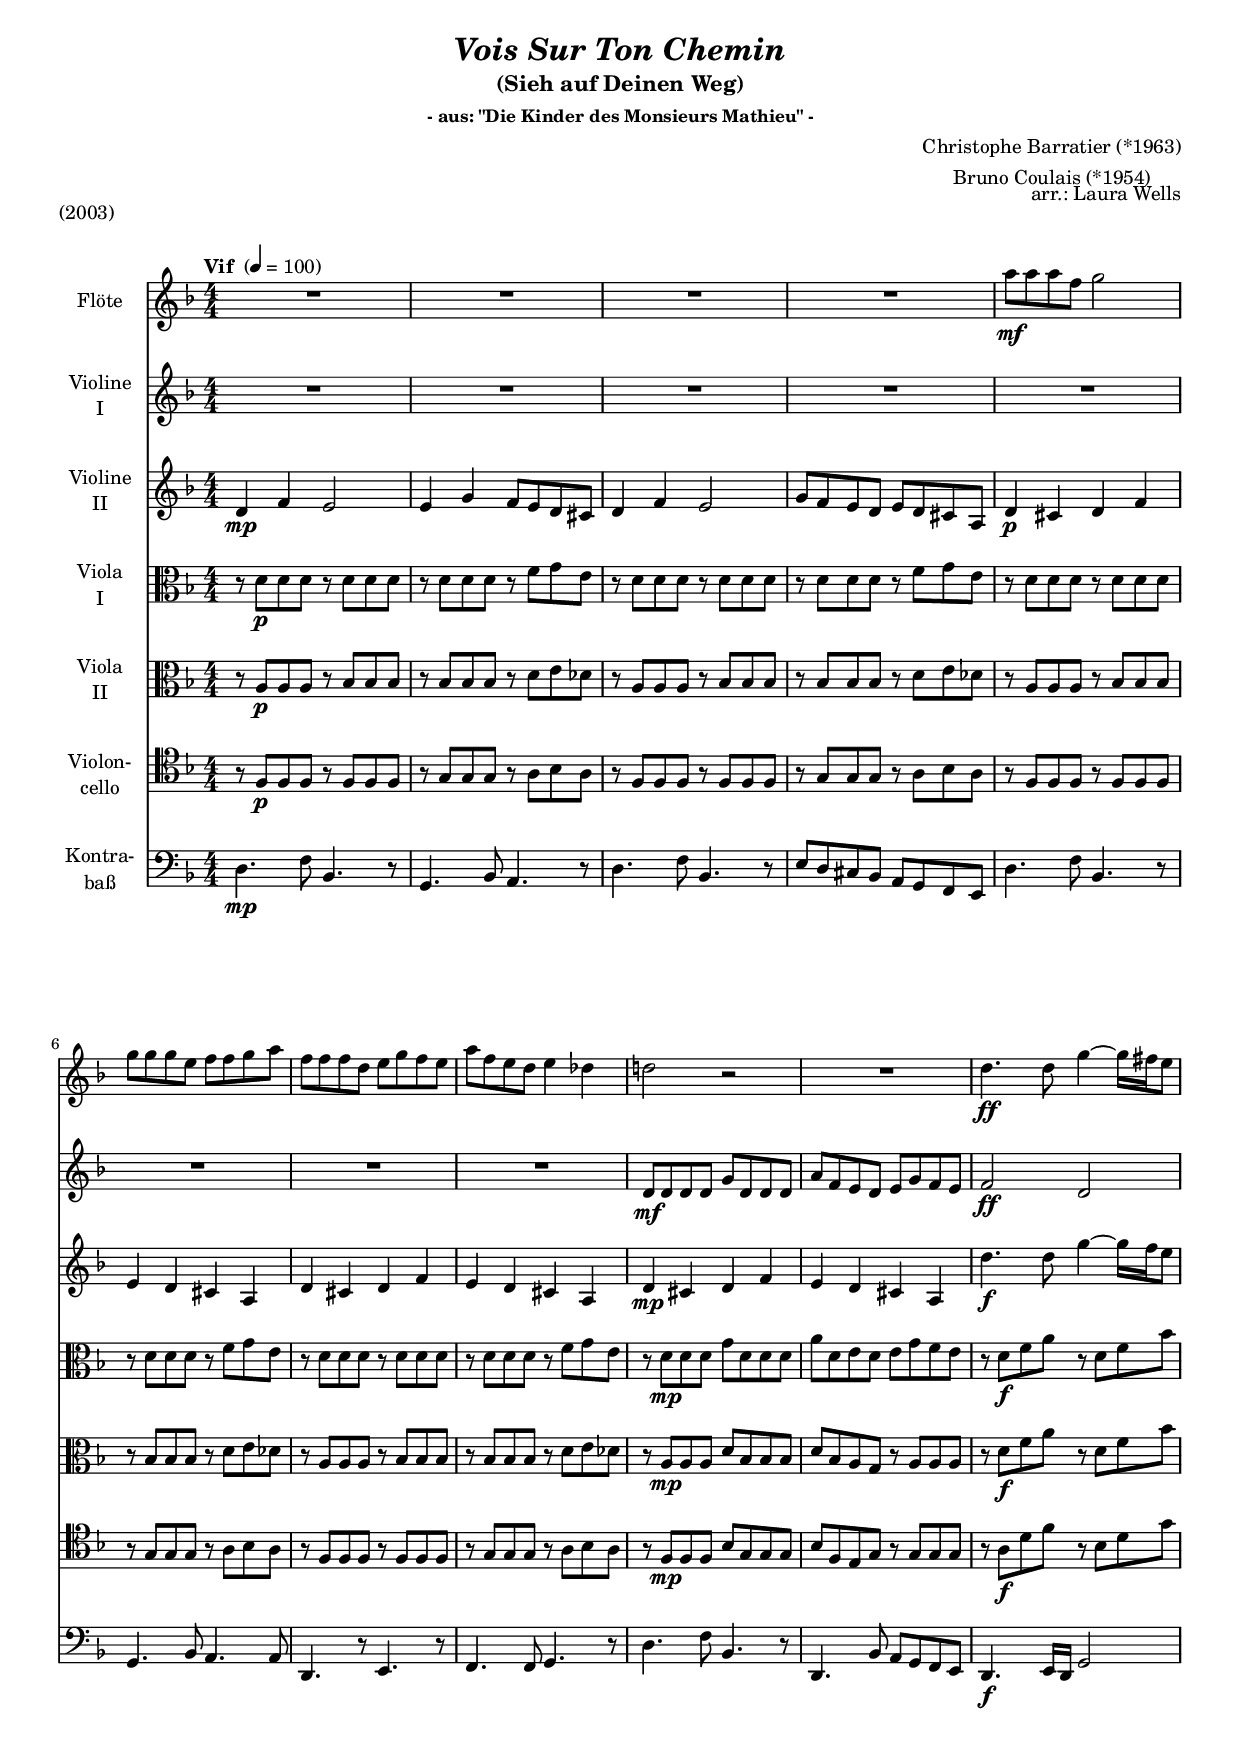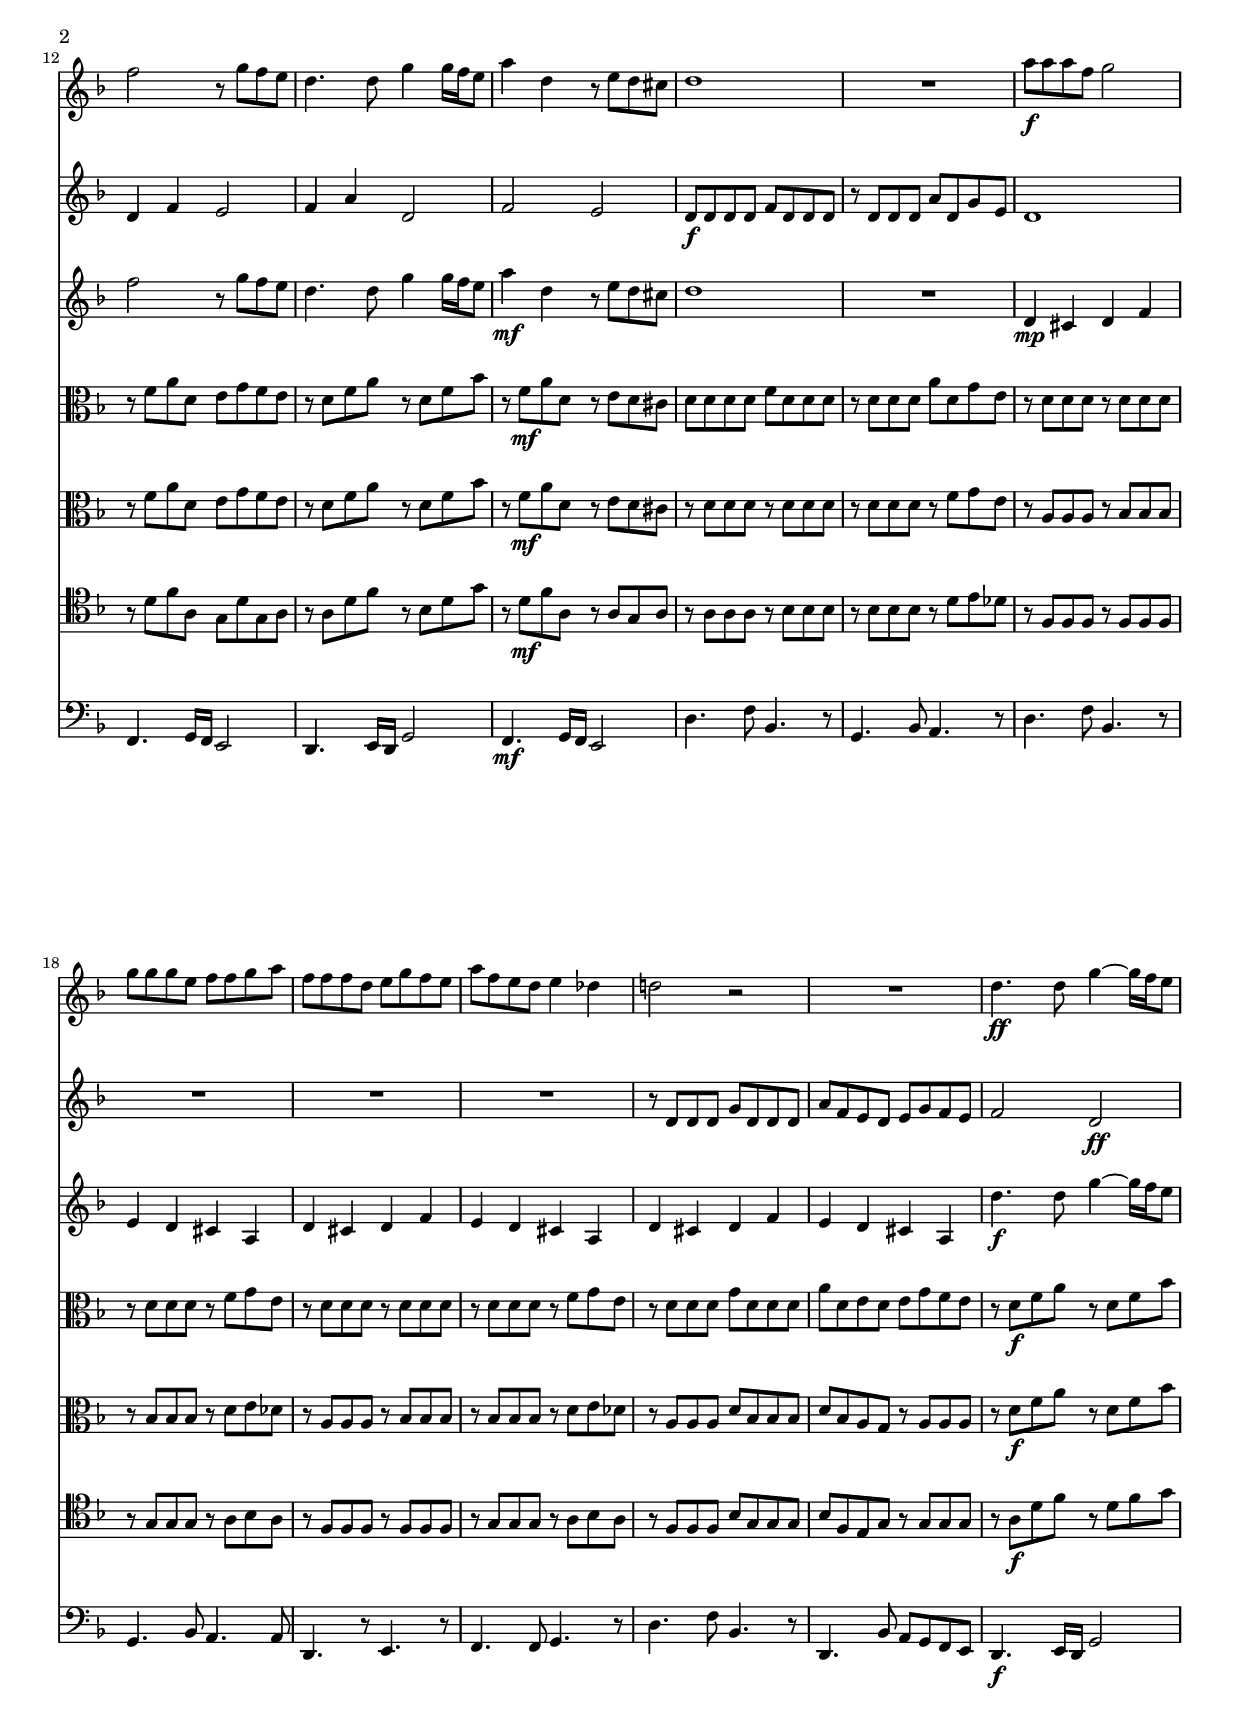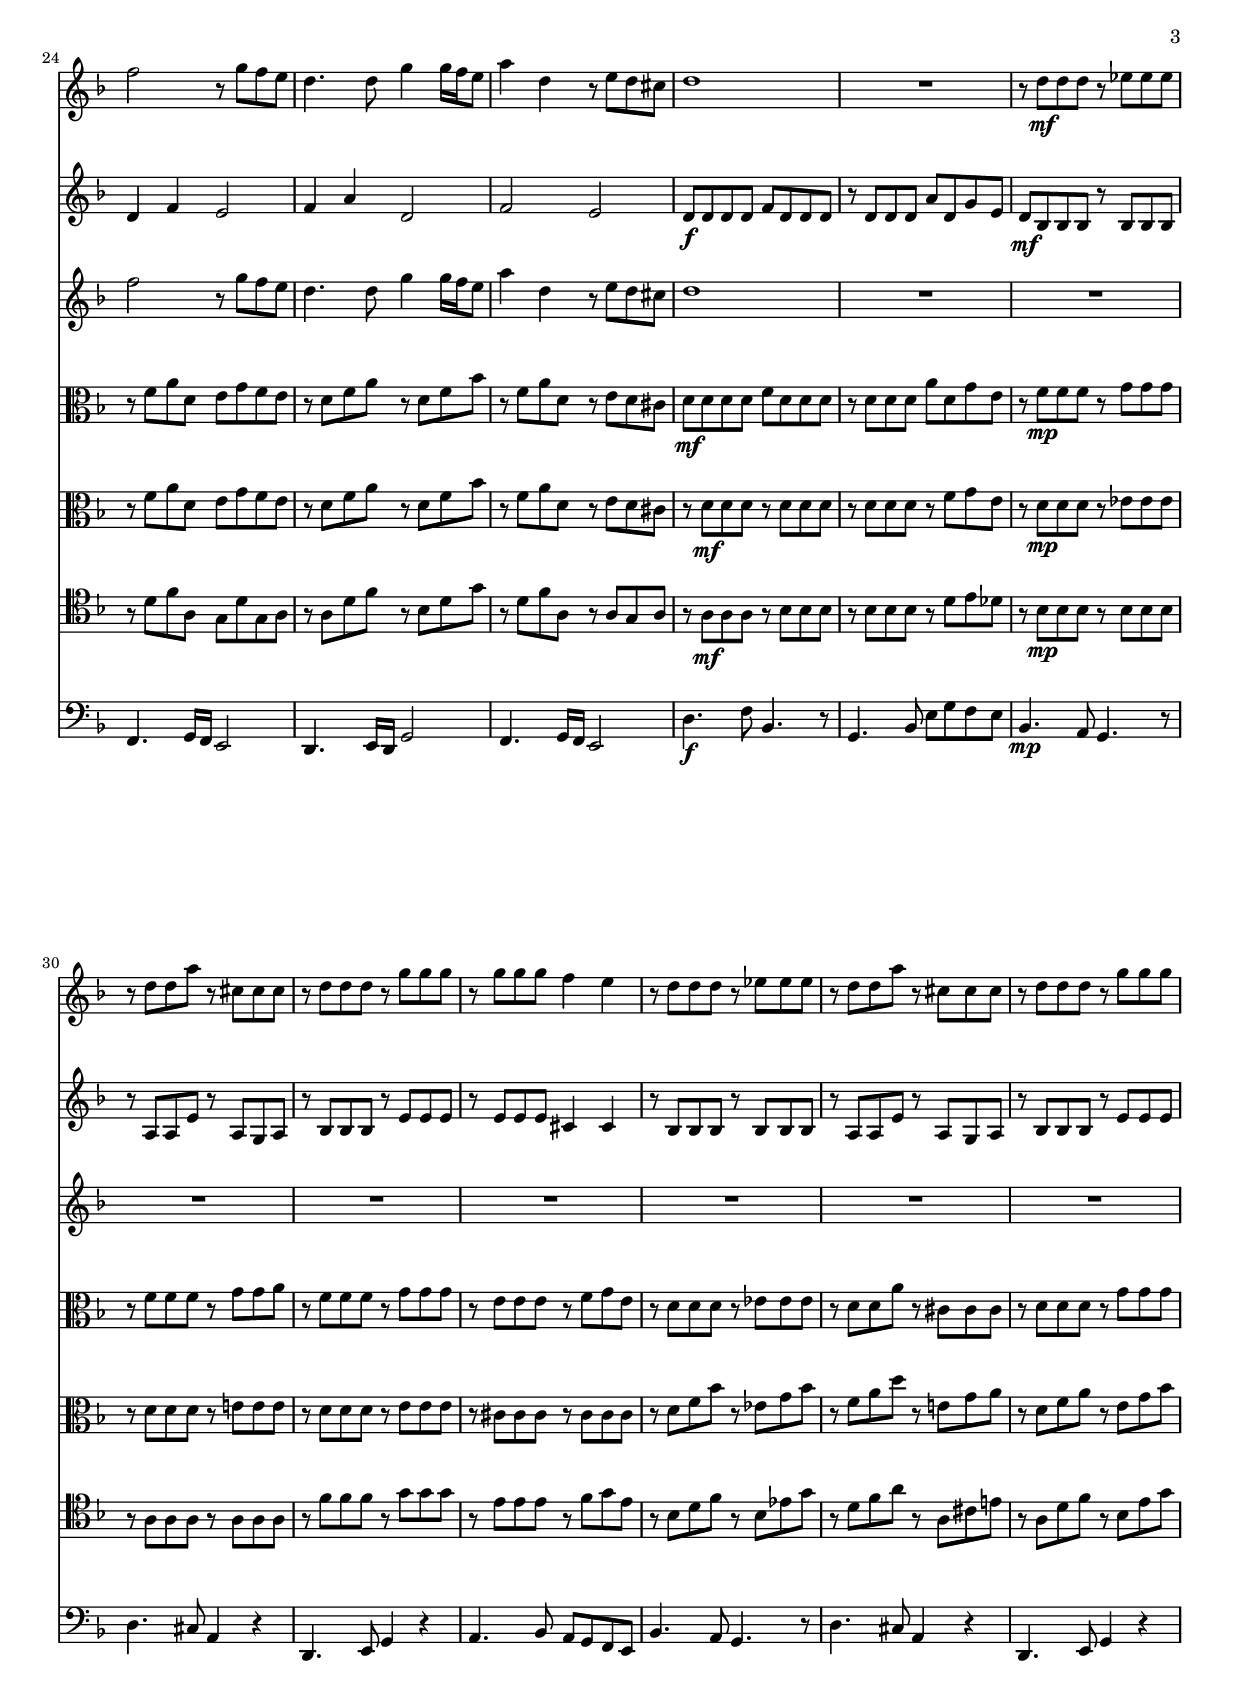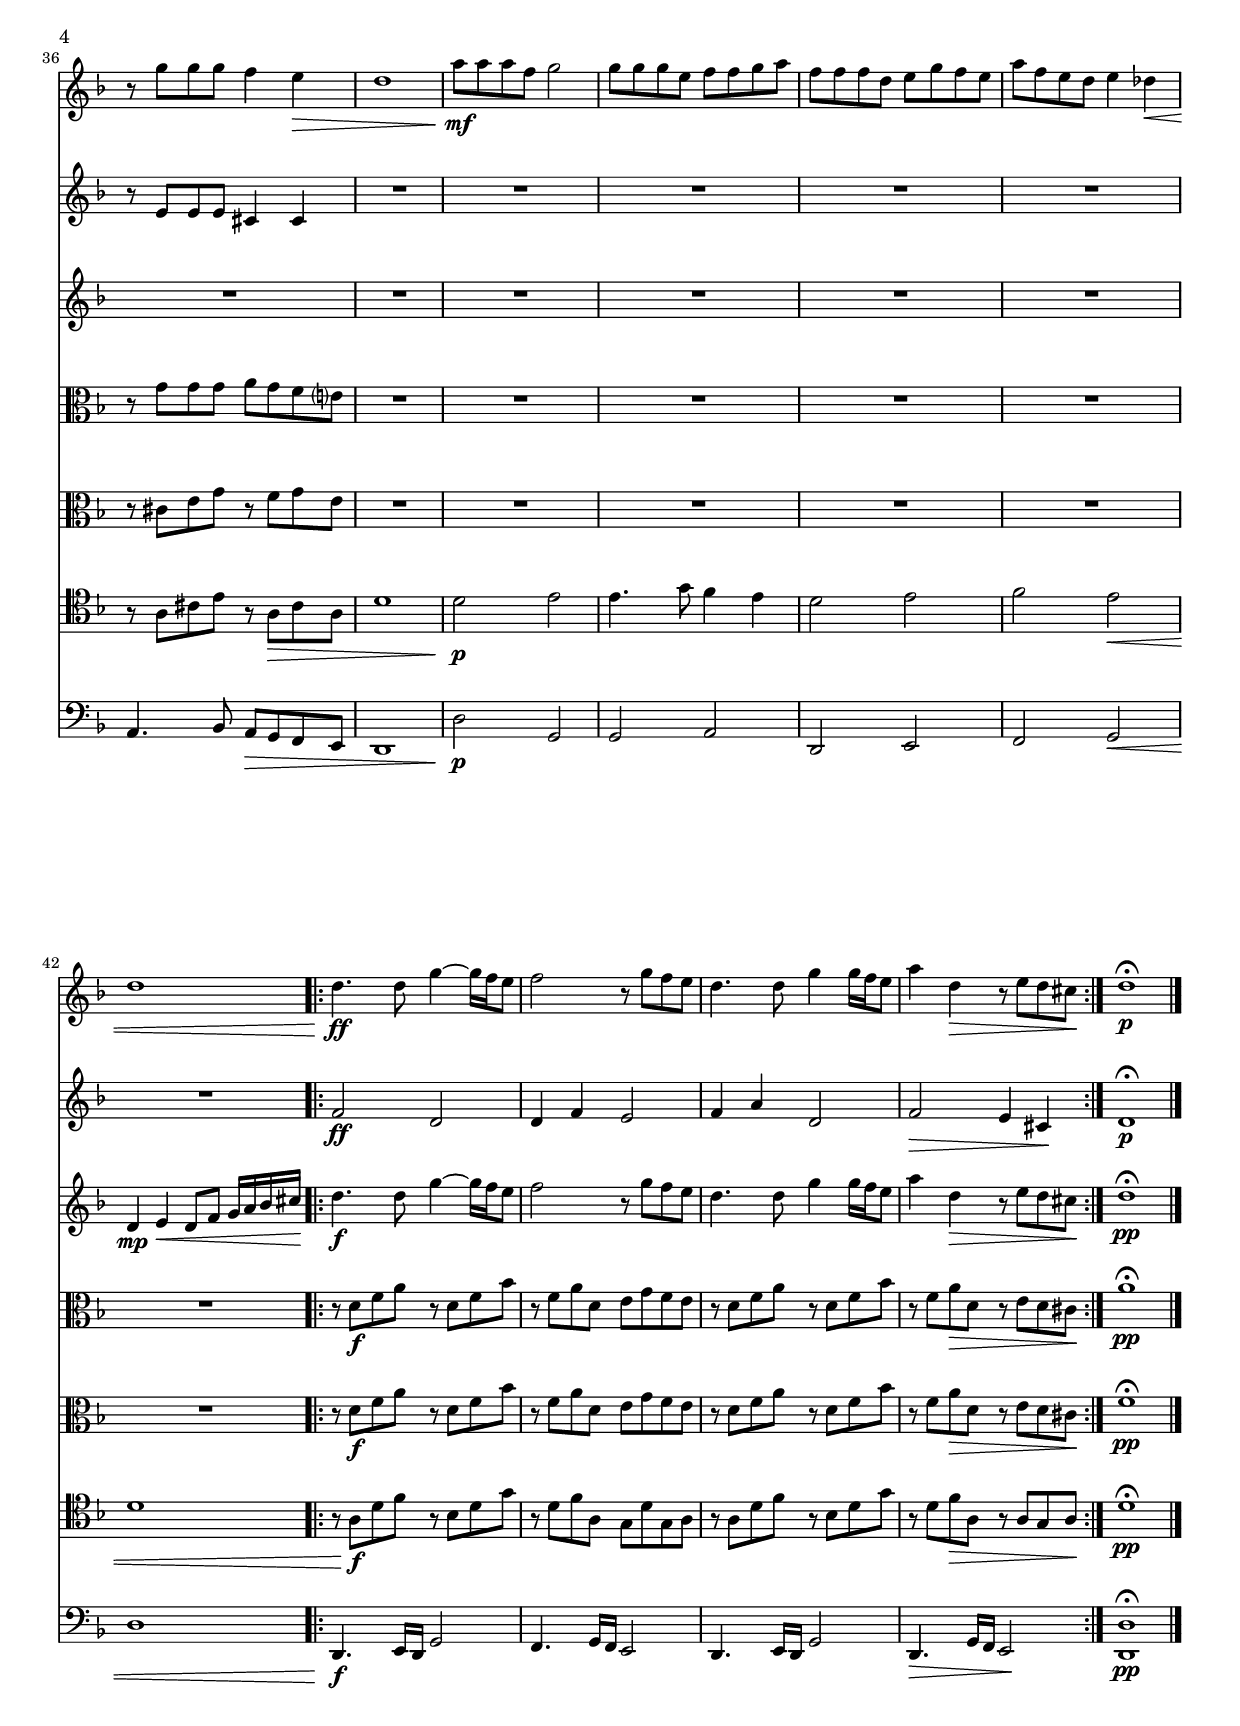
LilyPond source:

\version "2.14.2"
\include "deutsch.ly"

#(set-global-staff-size 17)

\header {
  title       = \markup \bold \italic "Vois Sur Ton Chemin"
  subtitle    = \markup "(Sieh auf Deinen Weg)"
  subsubtitle = "- aus: \"Die Kinder des Monsieurs Mathieu\" -"
  composer    = \markup \center-column { "Christophe Barratier (*1963)" "Bruno Coulais (*1954)" }
  arranger    = "arr.: Laura Wells"
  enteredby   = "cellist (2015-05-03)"
  piece       = "(2003)"
}

voiceconsts = {
  \key d \minor
%  \clef "bass"
  \time 4/4
  \numericTimeSignature
  \compressFullBarRests
%  \set tupletSpannerDuration = #(ly:make-moment 1 8)
  \tempo "Vif " 4=100
}

mifl = "clarinet"
mivc = "voice oohs"
%mivc = "choir aahs"
mist = "string ensemble 1"
%miba = "bassoon"
miba = "drawbar organ"

solo = \markup \bold \italic "Solo"

va = \relative c''' {
  \voiceconsts
  \clef "treble"

  R1*4
  
  a8\mf a a f g2
  g8 g g e f f g a
  f f f d e g f e
  a f e d e4 des

  d!2 r
  R1
  d4.\ff d8 g4~ g16 fis e8
  f2 r8 g f e
  d4. d8 g4 g16 f e8

  a4 d, r8 e d cis
  d1
  R1
  a'8\f a a f g2

  g8 g g e f f g a
  f f f d e g f e
  a f e d e4 des
  d!2 r

  R1
  d4.\ff d8 g4~ g16 f e8
  f2 r8 g f e
  d4. d8 g4 g16 f e8
  a4 d, r8 e d cis

  d1
  R1
  r8 d\mf d d r es es es
  r d d a' r cis, cis cis
  r d d d r g g g

  r g g g f4 e
  r8 d d d r es es es
  r d d a' r cis, cis cis
  r d d d r g g g
  r g g g f4 e\>
  d1
  a'8\!\mf a a f g2

  g8 g g e f f g a
  f f f d e g f e
  a f e d e4 des\<
  d1
  \repeat volta 2 {
    d4.\!\ff d8 g4~ g16 f e8
    f2 r8 g f e
    d4. d8 g4 g16 f e8
    a4 d,\> r8 e d cis\!
  }
  d1\fermata\p \bar "|."
}

vb = \relative c' {
  \voiceconsts
  \clef "treble"

  R1*8

  d8\mf d d d g d d d
  a' f e d e g f e
  f2\ff d
  d4 f e2
  f4 a d,2

  f e
  d8\f d d d f d d d
  r d d d a' d, g e
  d1

  R1*3
  r8 d d d g d d d

  a' f e d e g f e
  f2 d\ff
  d4 f e2
  f4 a d,2
  f e

  d8\f d d d f d d d
  r d d d a' d, g e
  d\mf b b b r b b b
  r a a e' r a, g a
  r b b b r e e e

  r e e e cis4 cis
  r8 b b b r b b b
  r a a e' r a, g a
  r b b b r e e e
  r e e e cis4 cis

  R1*6
  \repeat volta 2 {
    f2\ff d
    d4 f e2
    f4 a d,2
    f\> e4 cis\!
  }
  d1\fermata\p \bar "|."
}

vc = \relative c' {
  \voiceconsts
  \clef "treble"

  d4\mp f e2
  e4 g f8 e d cis
  d4 f e2
  g8 f e d e d cis a

  d4\p cis d f
  e d cis a
  d cis d f
  e d cis a

  d4\mp cis d f
  e d cis a
  d'4.\f d8 g4~ g16 f e8
  f2 r8 g f e
  d4. d8 g4 g16 f e8

  a4\mf d, r8 e d cis
  d1
  R1
  d,4\mp cis d f

  e d cis a
  d cis d f
  e d cis a
  d cis d f

  e d cis a
  d'4.\f d8 g4~ g16 f e8
  f2 r8 g f e
  d4. d8 g4 g16 f e8
  a4 d, r8 e d cis
  d1
  
  R1*14
  d,4\mp e\< d8 f g16 a b cis\!
  \repeat volta 2 {
    d4.\f d8 g4~ g16 f e8
    f2 r8 g f e
    d4. d8 g4 g16 f e8
    a4 d,\> r8 e d cis\!
  }
  d1\fermata\pp \bar "|."
}

vd = \relative c' {
  \voiceconsts
  \clef "alto"

  r8 d\p d d r d d d
  r d d d r f g e
  r d d d r d d d
  r d d d r f g e

  r d d d r d d d
  r d d d r f g e
  r d d d r d d d
  r d d d r f g e

  r d\mp d d g d d d
  a' d, e d e g f e
  r d\f f a r d, f b
  r f a d, e g f e
  r d f a r d, f b

  r f\mf a d, r e d cis
  d d d d f d d d
  r d d d a' d, g e
  r d d d r d d d

  r d d d r f g e
  r d d d r d d d
  r d d d r f g e
  r d d d g d d d

  a' d, e d e g f e
  r d\f f a r d, f b
  r f a d, e g f e
  r d f a r d, f b
  r f a d, r e d cis

  d\mf d d d f d d d
  r d d d a' d, g e
  r f\mp f f r g g g
  r f f f r g g a
  r f f f r g g g

  r e e e r f g e
  r d d d r es es es
  r d d a' r cis, cis cis
  r d d d r g g g
  r g g g a g f e?

  R1*6
  \repeat volta 2 {
    r8 d\f f a r d, f b
    r f a d, e g f e
    r d f a r d, f b
    r f a\> d, r e d cis\!
  }
  a'1\fermata\pp \bar "|."
}

ve = \relative c' {
  \voiceconsts
  \clef "alto"

  r8 a\p a a r b b b
  r b b b r d e des
  r a a a r b b b
  r b b b r d e des

  r a a a r b b b
  r b b b r d e des
  r a a a r b b b
  r b b b r d e des

  r a\mp a a d b b b
  d b a g r a a a
  r d\f f a r d, f b
  r f a d, e g f e
  r d f a r d, f b

  r f\mf a d, r e d cis
  r d d d r d d d
  r d d d r f g e
  r a, a a r b b b

  r b b b r d e des
  r a a a r b b b
  r b b b r d e des
  r a a a d b b b

  d b a g r a a a
  r d\f f a r d, f b
  r f a d, e g f e
  r d f a r d, f b
  r f a d, r e d cis

  r d\mf d d r d d d
  r d d d r f g e
  r d\mp d d r es es es
  r d d d r e! e e
  r d d d r e e e

  r cis cis cis r cis cis cis
  r d f b r es, g b
  r f a d r e,! g a
  r d, f a r e g b
  r cis, e g r f g e

  R1*6
  \repeat volta 2 {
    r8 d\f f a r d, f b
    r f a d, e g f e
    r d f a r d, f b
    r f a\> d, r e d cis\!
  }
  f1\fermata\pp \bar "|."
}

vf = \relative c {
  \voiceconsts
  \clef "tenor"

  r8 f\p f f r f f f
  r g g g r a b a
  r f f f r f f f
  r g g g r a b a

  r f f f r f f f
  r g g g r a b a
  r f f f r f f f
  r g g g r a b a

  r f\mp f f b g g g
  b f e g r g g g
  r a\f d f r b, d g
  r d f a, g d' g, a
  r a d f r b, d g

  r d\mf f a, r a g a
  r a a a r b b b
  r b b b r d e des
  r f, f f r f f f

  r g g g r a b a
  r f f f r f f f
  r g g g r a b a
  r f f f b g g g

  b f e g r g g g
  r a\f d f r d f g
  r d f a, g d' g, a
  r a d f r b, d g
  r d f a, r a g a

  r a\mf a a r b b b
  r b b b r d e des
  r b\mp b b r b b b
  r a a a r a a a
  r f' f f r g g g

  r e e e r f g e
  r b d f r b, es g
  r d f a r a, cis e!
  r a, d f r b, e g
  r a, cis e r a,\> cis a
  d1
  d2\!\p e

  e4. g8 f4 e
  d2 e
  f e\<
  d1
  \repeat volta 2 {
    r8 a\!\f d f r b, d g
    r d f a, g d' g, a
    r a d f
    r b, d g
    r d f\> a, r a g a\!
  }
  d1\fermata\pp \bar "|."
}

vg = \relative c {
  \voiceconsts
  \clef "bass"

  d4.\mp f8 b,4. r8
  g4. b8 a4. r8
  d4. f8 b,4. r8
  e d cis b a g f e

  d'4. f8 b,4. r8
  g4. b8 a4. a8
  d,4. r8 e4. r8
  f4. f8 g4. r8

  d'4. f8 b,4. r8
  d,4. b'8 a g f e
  d4.\f e16 d g2
  f4. g16 f e2
  d4. e16 d g2

  f4.\mf g16 f e2
  d'4. f8 b,4. r8
  g4. b8 a4. r8
  d4. f8 b,4. r8

  g4. b8 a4. a8
  d,4. r8 e4. r8
  f4. f8 g4. r8
  d'4. f8 b,4. r8

  d,4. b'8 a g f e
  d4.\f e16 d g2
  f4. g16 f e2
  d4. e16 d g2
  f4. g16 f e2

  d'4.\f f8 b,4. r8
  g4. b8 e g f e
  b4.\mp a8 g4. r8
  d'4. cis8 a4 r
  d,4. e8 g4 r

  a4. b8 a g f e
  b'4. a8 g4. r8
  d'4. cis8 a4 r
  d,4. e8 g4 r
  a4. b8 a\> g f e
  d1
  d'2\!\p g,

  g a
  d, e
  f g\<
  d'1
  \repeat volta 2 {
    d,4.\!\f e16 d g2
    f4. g16 f e2
    d4. e16 d g2
    d4.\> g16 f e2\!
  }
  <d d'>1\fermata\pp \bar "|."
}


music = <<  
      \new Staff {
        \set Staff.midiInstrument = \mifl
        \set Staff.instrumentName = \markup \center-column { "Flöte" }
        \transpose d d { \va }
      }
      
      \new Staff {
        \set Staff.midiInstrument = \mist
        \set Staff.instrumentName = \markup \center-column { "Violine" "I" }
        \transpose d d { \vb }
      }

      \new Staff {
        \set Staff.midiInstrument = \mist
        \set Staff.instrumentName = \markup \center-column { "Violine" "II" }
        \transpose d d { \vc }
      }

      \new Staff {
        \set Staff.midiInstrument = \mist
        \set Staff.instrumentName = \markup \center-column { "Viola" "I" }
        \transpose d d { \vd }
      }

      \new Staff {
        \set Staff.midiInstrument = \mist
        \set Staff.instrumentName = \markup \center-column { "Viola" "II" }
        \transpose d d { \ve }
      }

      \new Staff {
        \set Staff.midiInstrument = \mist
        \set Staff.instrumentName = \markup \center-column { "Violon-" "cello" }
        \transpose d d { \vf }
      }

      \new Staff {
        \set Staff.midiInstrument = \miba
        \set Staff.instrumentName = \markup \center-column { "Kontra-" "baß" }
        \transpose d d { \vg }
      }
>>

\book {
  \score {
   \music
    \layout {}
  }

  \score {
    \unfoldRepeats \music

    \midi {
      \context {
        \Score
      }
    }
  }
}
